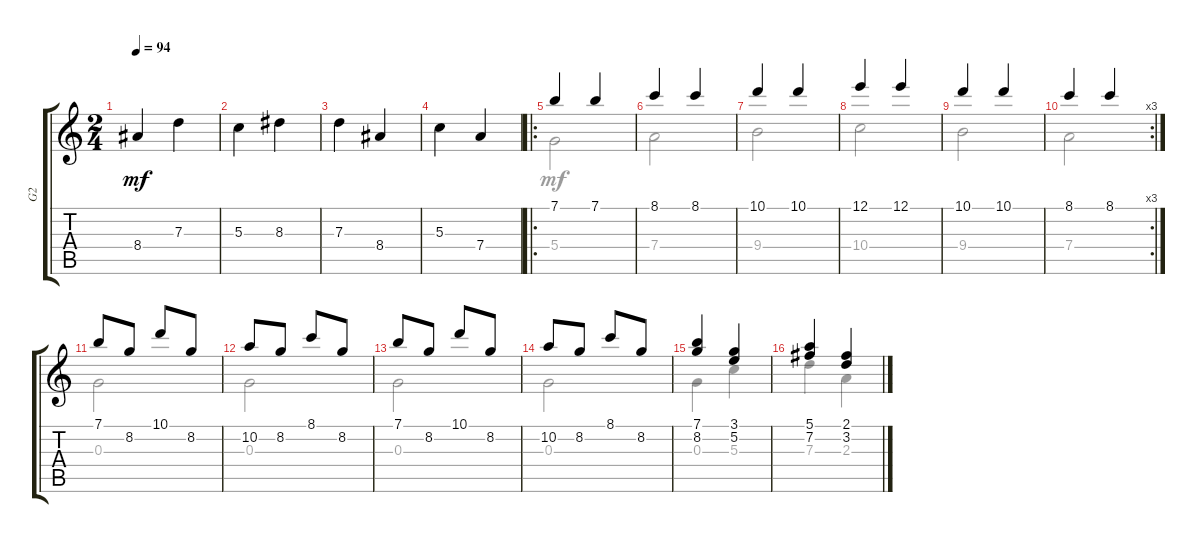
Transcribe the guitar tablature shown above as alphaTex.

\track ("G2 " "G2 ") {instrument acousticguitarnylon}
\staff {score tabs}
\tuning (E4 B3 G3 D3 A2 E2) {hide}
\voice
\ts (2 4)
\tempo 94
\clef g2
\ks c
8.4.4{dy mf} 7.3.4 |
5.3.4 8.3.4 |
7.3.4 8.4.4 |
5.3.4 7.4.4 |
\ro
7.1.4 7.1.4 |
8.1.4 8.1.4 |
10.1.4 10.1.4 |
12.1.4 12.1.4 |
10.1.4 10.1.4 |
\rc 3
8.1.4 8.1.4 |
7.1.8 8.2.8 10.1.8 8.2.8 |
10.2.8 8.2.8 8.1.8 8.2.8 |
7.1.8 8.2.8 10.1.8 8.2.8 |
10.2.8 8.2.8 8.1.8 8.2.8 |
(7.1 8.2).4 (3.1 5.2).4 |
(5.1 7.2).4 (2.1 3.2).4
\voice
\clef g2
\ottava regular
\simile none
\ks c
|
|
|
|
5.4.2 |
7.4.2 |
9.4.2 |
10.4.2 |
9.4.2 |
7.4.2 |
0.3.2 |
0.3.2 |
0.3.2 |
0.3.2 |
0.3.4 5.3.4 |
7.3.4 2.3.4
